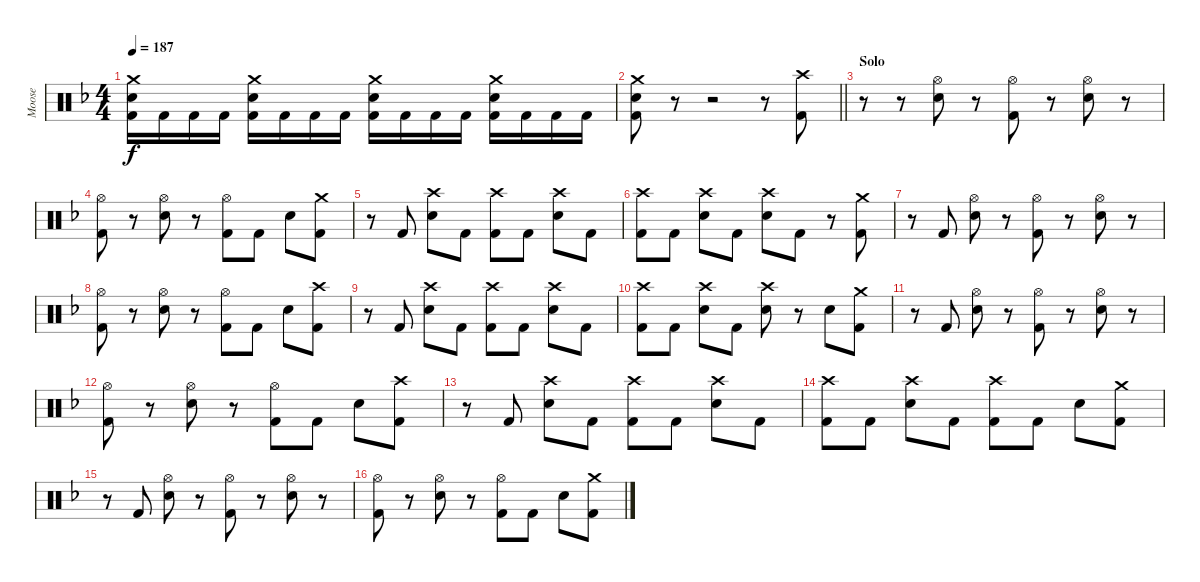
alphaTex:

\track ("Moose" "Moose") {instrument percussion}
\staff {score}
\articulation defaults
\ts (4 4)
\tempo 187
\clef neutral
\ks f
("Crash medium (hit)" "Electric Snare (hit)" "Kick (hit) 2").16{dy f} "Kick (hit) 2".16 "Kick (hit) 2".16 "Kick (hit) 2".16 ("Crash medium (hit)" "Electric Snare (hit)" "Kick (hit) 2").16 "Kick (hit) 2".16 "Kick (hit) 2".16 "Kick (hit) 2".16 ("Crash medium (hit)" "Electric Snare (hit)" "Kick (hit) 2").16 "Kick (hit) 2".16 "Kick (hit) 2".16 "Kick (hit) 2".16 ("Crash medium (hit)" "Electric Snare (hit)" "Kick (hit) 2").16 "Kick (hit) 2".16 "Kick (hit) 2".16 "Kick (hit) 2".16 |
\barLineRight lightlight
("Crash medium (hit)" "Electric Snare (hit)" "Kick (hit) 2").8 r.8 r.2 r.8 ("Crash high (hit)" "Kick (hit) 2").8 |
\section ("" "Solo")
r.8 r.8 ("Hi-Hat (open)" "Electric Snare (hit)").8 r.8 ("Hi-Hat (open)" "Kick (hit) 2").8 r.8 ("Hi-Hat (open)" "Electric Snare (hit)").8 r.8 |
("Hi-Hat (open)" "Kick (hit) 2").8 r.8 ("Hi-Hat (open)" "Electric Snare (hit)").8 r.8 ("Hi-Hat (open)" "Kick (hit) 2").8 "Kick (hit) 2".8 "Electric Snare (hit)".8 ("Crash medium (hit)" "Kick (hit) 2").8 |
r.8 "Kick (hit) 2".8 ("Crash high (hit)" "Electric Snare (hit)").8 "Kick (hit) 2".8 ("Crash high (hit)" "Kick (hit) 2").8 "Kick (hit) 2".8 ("Crash high (hit)" "Electric Snare (hit)").8 "Kick (hit) 2".8 |
("Crash high (hit)" "Kick (hit) 2").8 "Kick (hit) 2".8 ("Crash high (hit)" "Electric Snare (hit)").8 "Kick (hit) 2".8 ("Crash high (hit)" "Electric Snare (hit)").8 "Kick (hit) 2".8 r.8 ("Crash medium (hit)" "Kick (hit) 2").8 |
r.8 "Kick (hit) 2".8 ("Hi-Hat (open)" "Electric Snare (hit)").8 r.8 ("Hi-Hat (open)" "Kick (hit) 2").8 r.8 ("Hi-Hat (open)" "Electric Snare (hit)").8 r.8 |
("Hi-Hat (open)" "Kick (hit) 2").8 r.8 ("Hi-Hat (open)" "Electric Snare (hit)").8 r.8 ("Hi-Hat (open)" "Kick (hit) 2").8 "Kick (hit) 2".8 "Electric Snare (hit)".8 ("Crash high (hit)" "Kick (hit) 2").8 |
r.8 "Kick (hit) 2".8 ("Crash high (hit)" "Electric Snare (hit)").8 "Kick (hit) 2".8 ("Crash high (hit)" "Kick (hit) 2").8 "Kick (hit) 2".8 ("Crash high (hit)" "Electric Snare (hit)").8 "Kick (hit) 2".8 |
("Crash high (hit)" "Kick (hit) 2").8 "Kick (hit) 2".8 ("Crash high (hit)" "Electric Snare (hit)").8 "Kick (hit) 2".8 ("Crash high (hit)" "Electric Snare (hit)").8 r.8 "Electric Snare (hit)".8 ("Crash medium (hit)" "Kick (hit) 2").8 |
r.8 "Kick (hit) 2".8 ("Hi-Hat (open)" "Electric Snare (hit)").8 r.8 ("Hi-Hat (open)" "Kick (hit) 2").8 r.8 ("Hi-Hat (open)" "Electric Snare (hit)").8 r.8 |
("Hi-Hat (open)" "Kick (hit) 2").8 r.8 ("Hi-Hat (open)" "Electric Snare (hit)").8 r.8 ("Hi-Hat (open)" "Kick (hit) 2").8 "Kick (hit) 2".8 "Electric Snare (hit)".8 ("Crash high (hit)" "Kick (hit) 2").8 |
r.8 "Kick (hit) 2".8 ("Crash high (hit)" "Electric Snare (hit)").8 "Kick (hit) 2".8 ("Crash high (hit)" "Kick (hit) 2").8 "Kick (hit) 2".8 ("Crash high (hit)" "Electric Snare (hit)").8 "Kick (hit) 2".8 |
("Crash high (hit)" "Kick (hit) 2").8 "Kick (hit) 2".8 ("Crash high (hit)" "Electric Snare (hit)").8 "Kick (hit) 2".8 ("Crash high (hit)" "Kick (hit) 2").8 "Kick (hit) 2".8 "Electric Snare (hit)".8 ("Crash medium (hit)" "Kick (hit) 2").8 |
r.8 "Kick (hit) 2".8 ("Hi-Hat (open)" "Electric Snare (hit)").8 r.8 ("Hi-Hat (open)" "Kick (hit) 2").8 r.8 ("Hi-Hat (open)" "Electric Snare (hit)").8 r.8 |
("Hi-Hat (open)" "Kick (hit) 2").8 r.8 ("Hi-Hat (open)" "Electric Snare (hit)").8 r.8 ("Hi-Hat (open)" "Kick (hit) 2").8 "Kick (hit) 2".8 "Electric Snare (hit)".8 ("Crash medium (hit)" "Kick (hit) 2").8
